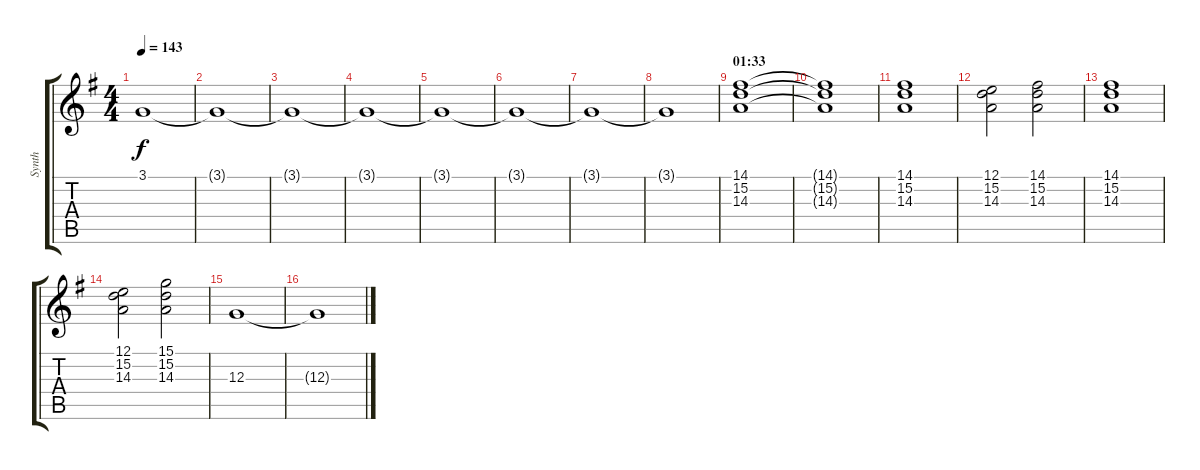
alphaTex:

\track ("Synth" "Synth") {instrument synthstrings2}
\staff {score tabs}
\tuning (E4 B3 G3 D3 A2 E2) {hide}
\ts (4 4)
\tempo 143
\clef g2
\ks g
3.1{t}.1{dy f} |
3.1{t}.1 |
3.1{t}.1 |
3.1{t}.1 |
3.1{t}.1 |
3.1{t}.1 |
3.1{t}.1 |
3.1{t}.1 |
\section ("" "01:33")
(14.1 15.2 14.3).1 |
(14.1{t} 15.2{t} 14.3{t}).1 |
(14.1 15.2 14.3).1 |
(12.1 15.2 14.3).2 (14.1 15.2 14.3).2 |
(14.1 15.2 14.3).1 |
(12.1 15.2 14.3).2 (15.1 15.2 14.3).2 |
12.3.1 |
12.3{t}.1
